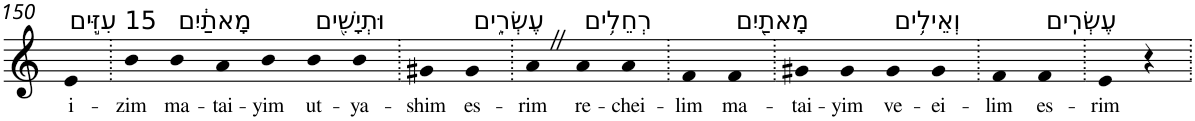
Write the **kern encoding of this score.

**kern	**text
*part1	*part1
*staff1	*staff1
*I"Piano	*
*I'Pno	*
!!LO:PB:g=z
*clefG2	*
*k[]	*
=150	=150
!LO:TX:a:t=15 עִזִּ֣ים	!
!	!LO:LY:b
4e	i-
=151.	=151.
!	!LO:LY:b
4b	-zim
!LO:TX:a:t=מָאתַ֔יִם	!
!	!LO:LY:b
4b	ma-
!	!LO:LY:b
4a	-tai-
!	!LO:LY:b
4b	-yim
!LO:TX:a:t=וּתְיָשִׁ֖ים	!
!	!LO:LY:b
4b	ut-
!	!LO:LY:b
4b	-ya-
=152.	=152.
!	!LO:LY:b
4g#X	-shim
!LO:TX:a:t=עֶשְׂרִ֑ים	!
!	!LO:LY:b
4g#	es-
=153.	=153.
!	!LO:LY:b
4aZ	-rim
!LO:TX:a:t=רְחֵלִ֥ים	!
!	!LO:LY:b
4a	re-
!	!LO:LY:b
4a	-chei-
=154.	=154.
!	!LO:LY:b
4f	-lim
!LO:TX:a:t=מָאתַ֖יִם	!
!	!LO:LY:b
4f	ma-
=155.	=155.
!	!LO:LY:b
4g#X	-tai-
!	!LO:LY:b
4g#	-yim
!LO:TX:a:t=וְאֵילִ֥ים	!
!	!LO:LY:b
4g#	ve-
!	!LO:LY:b
4g#	-ei-
=156.	=156.
!	!LO:LY:b
4f	-lim
!LO:TX:a:t=עֶשְׂרִֽים	!
!	!LO:LY:b
4f	es-
=157.	=157.
!	!LO:LY:b
4e	-rim
4r	.
=.	=.
*-	*-
